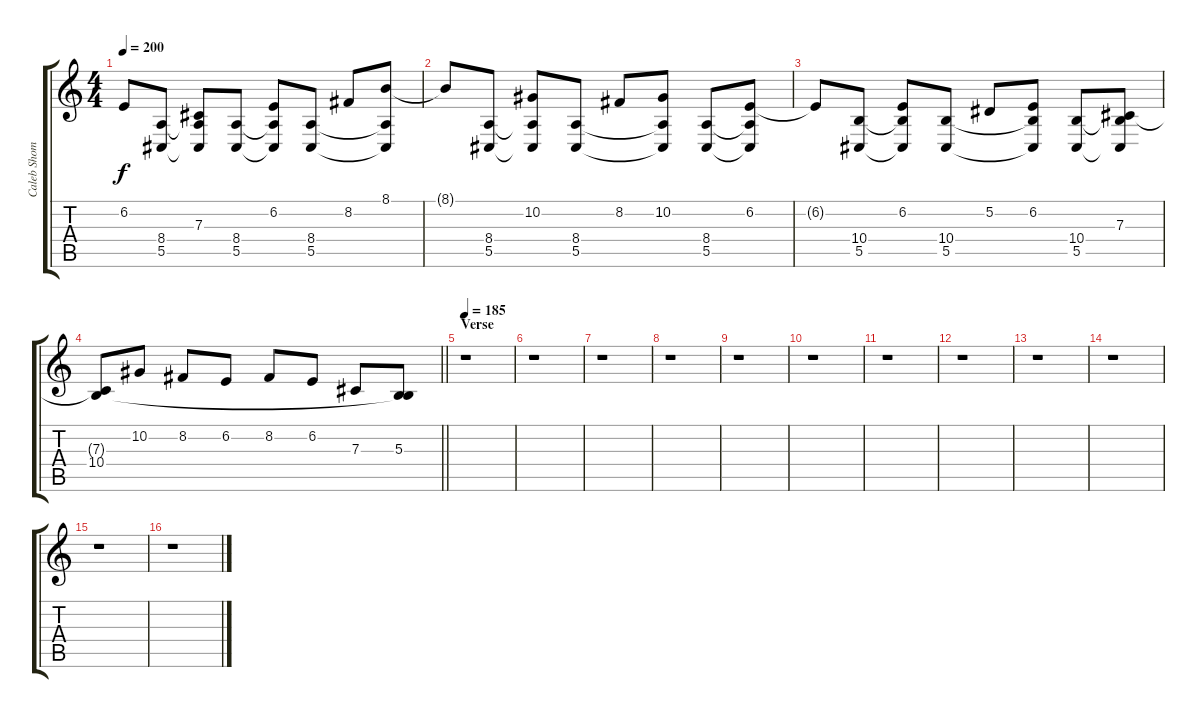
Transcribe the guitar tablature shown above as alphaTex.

\track ("Caleb Shomo" "Caleb Shom") {instrument pad3polysynth}
\staff {score tabs}
\tuning (Eb4 Bb3 Gb3 Db3 Ab2 Db2) {hide}
\ts (4 4)
\tempo 200
\clef g2
\ks c
6.2{t}.8{dy f} (8.4 5.5).8 (7.3 8.4{t} 5.5{t}).8 (8.4 5.5).8 (6.2 8.4{t} 5.5{t}).8 (8.4 5.5).8 8.2.8 (8.1 8.4{t} 5.5{t}).8 |
8.1{t}.8 (8.4 5.5).8 (10.2 8.4{t} 5.5{t}).8 (8.4 5.5).8 8.2.8 (10.2 8.4{t} 5.5{t}).8 (8.4 5.5).8 (6.2 8.4{t} 5.5{t}).8 |
6.2{t}.8 (10.4 5.5).8 (6.2 10.4{t} 5.5{t}).8 (10.4 5.5).8 5.2.8 (6.2 10.4{t} 5.5{t}).8 (10.4 5.5).8 (7.3 10.4{t} 5.5{t}).8 |
\barLineRight lightlight
(7.3{t} 10.4).8 10.2.8 8.2.8 6.2.8 8.2.8 6.2.8 7.3.8 (5.3 10.4{t}).8 |
\section ("" "Verse")
\tempo 185
r.1 |
r.1 |
r.1 |
r.1 |
r.1 |
r.1 |
r.1 |
r.1 |
r.1 |
r.1 |
r.1 |
r.1
